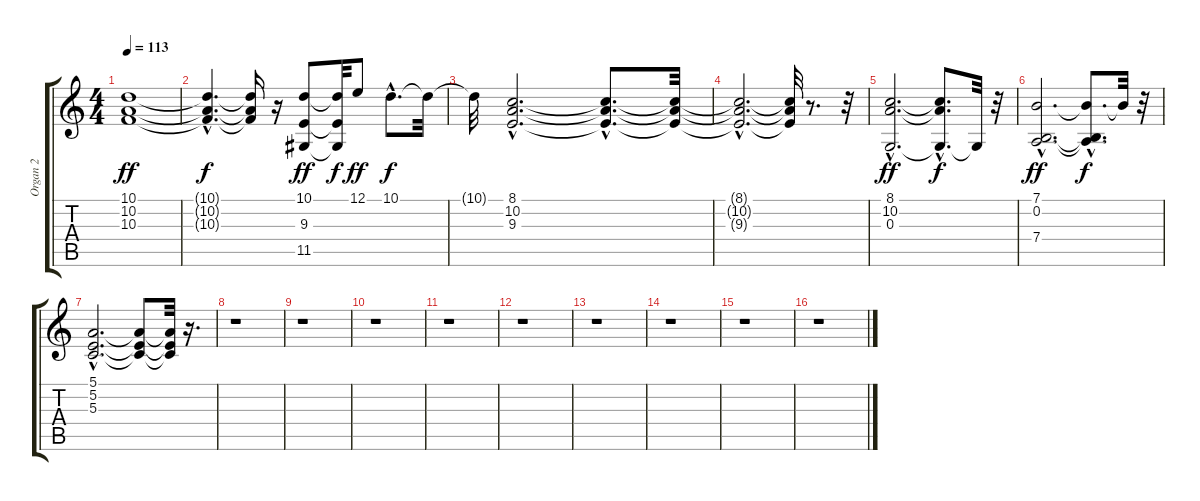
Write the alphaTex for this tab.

\track ("Organ 2" "Organ 2") {instrument drawbarorgan}
\staff {score tabs}
\tuning (E4 B3 G3 D3 A2 E2) {hide}
\ts (4 4)
\tempo 113
\clef g2
\ks c
(10.1 10.2 10.3).1{dy ff} |
(10.1{hac t} 10.2{hac t} 10.3{hac t}).4{d dy f} (10.1{t} 10.2{t} 10.3{t}).16 r.16 (10.1 9.3 11.5).8{dy ff} (10.1{t} 9.3{t} 11.5{t}).32{dy f} 12.1.8{dy ff} 10.1{hac}.8{d dy f} 10.1{t}.32 |
10.1{t}.32 (8.1{hac} 10.2{hac} 9.3{hac}).2{d} (8.1{hac t} 10.2{hac t} 9.3{hac t}).8{d} (8.1{t} 10.2{t} 9.3{t}).32 |
(8.1{hac t} 10.2{hac t} 9.3{hac t}).2{d} (8.1{t} 10.2{t} 9.3{t}).32 r.8{d} r.32 |
(8.1{hac} 10.2{hac} 0.3{hac}).2{d dy ff} (8.1{hac t} 10.2{hac t} 0.3{hac t}).8{d dy f} 0.3{t}.32 r.32 |
(7.1{hac} 0.2{hac} 7.4{hac}).2{d dy ff} (7.1{hac t} 0.2{hac t} 7.4{hac t}).8{d dy f} 7.1{t}.32 r.32 |
(5.1{hac} 5.2{hac} 5.3{hac}).2{d} (5.1{t} 5.2{t} 5.3{t}).8 (5.1{t} 5.2{t} 5.3{t}).32 r.16{d} |
r.1 |
r.1 |
r.1 |
r.1 |
r.1 |
r.1 |
r.1 |
r.1 |
r.1
